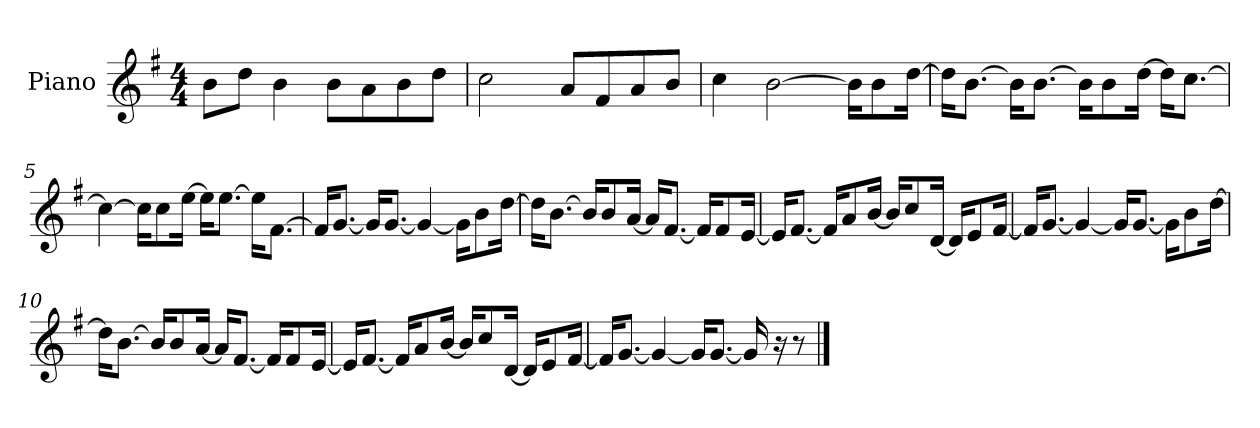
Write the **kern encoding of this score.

**kern
*part1
*staff1
*I"Piano
*I'P-no
*clefG2
*k[f#]
*M4/4
*MM90
=1
8b\L
8dd\J
4b\
8b\L
8a\
8b\
8dd\J
=2
2cc\
8a/L
8f#/
8a/
8b/J
=3
4cc\
[2b\
16b\KL]
8b\
[16dd\Jk
=4
16dd\KL]
[8.b\J
16b\KL]
[8.b\J
16b\KL]
8b\
[16dd\Jk
16dd\KL]
[8.cc\J
=5
4cc\_
16cc\KL]
8cc\
[16ee\Jk
16ee\KL]
[8.ee\J
16ee\KL]
[8.f#\J
!!LO:LB:g=z
=6
16f#/KL]
[8.g/J
16g/KL]
[8.g/J
4g/_
16g\KL]
8b\
[16dd\Jk
=7
16dd\KL]
[8.b\J
16b/KL]
8b/
[16a/Jk
16a/KL]
[8.f#/J
16f#/KL]
8f#/
[16e/Jk
=8
16e/KL]
[8.f#/J
16f#/KL]
8a/
[16b/Jk
16b/KL]
8cc/
[16d/Jk
16d/KL]
8e/
[16f#/Jk
=9
16f#/KL]
[8.g/J
4g/_
16g/KL]
[8.g/J
16g\KL]
8b\
[16dd\Jk
!!LO:LB:g=z
=10
16dd\KL]
[8.b\J
16b/KL]
8b/
[16a/Jk
16a/KL]
[8.f#/J
16f#/KL]
8f#/
[16e/Jk
=11
16e/KL]
[8.f#/J
16f#/KL]
8a/
[16b/Jk
16b/KL]
8cc/
[16d/Jk
16d/KL]
8e/
[16f#/Jk
=12
16f#/KL]
[8.g/J
4g/_
16g/KL]
[8.g/J
16g/]
16r
8r
==
*-
